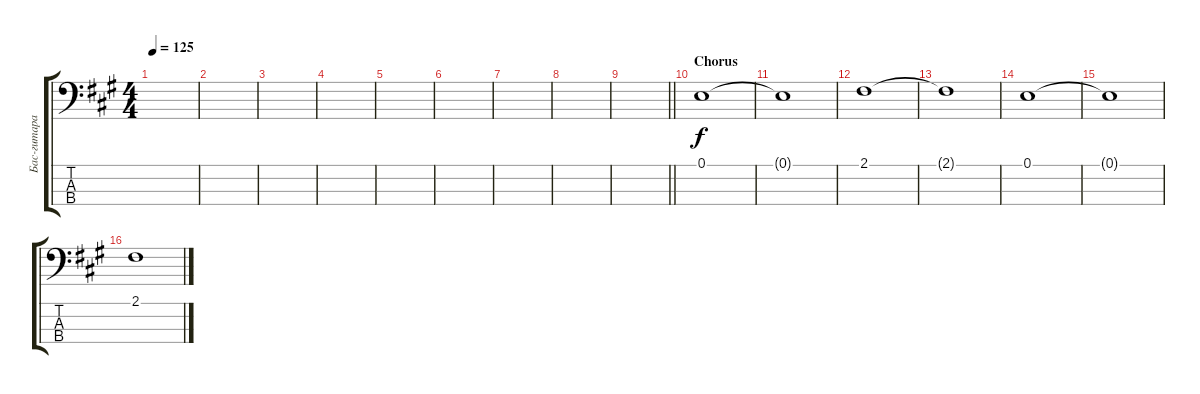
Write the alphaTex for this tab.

\track ("Бас-гитара" "Бас-гитара") {instrument electricbassfinger}
\staff {score tabs}
\tuning (E2 B1 Gb1 Db1) {hide}
\ts (4 4)
\tempo 125
\clef f4
\ks f#minor
|
|
|
|
|
|
|
|
\barLineRight lightlight
|
\section ("" "Chorus")
0.1.1 |
0.1{t}.1 |
2.1.1 |
2.1{t}.1 |
0.1.1 |
0.1{t}.1 |
2.1.1
